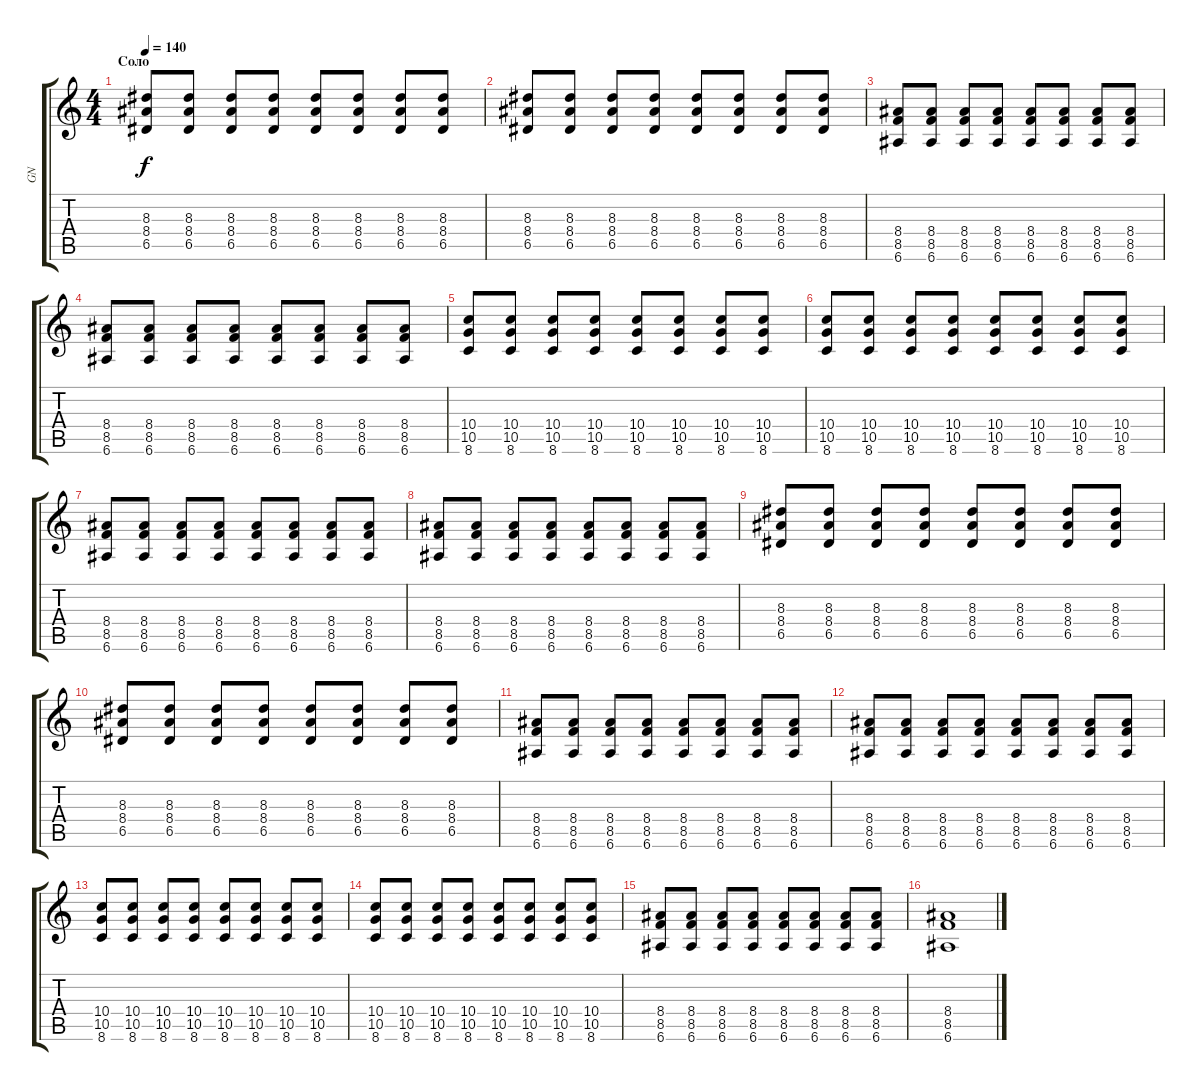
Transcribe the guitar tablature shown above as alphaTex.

\track ("GN " "GN ") {instrument overdrivenguitar}
\staff {score tabs}
\tuning (E4 B3 G3 D3 A2 E2) {hide}
\ts (4 4)
\section ("" "Соло")
\tempo 140
\clef g2
\ks c
(8.3 8.4 6.5).8{dy f} (8.3 8.4 6.5).8 (8.3 8.4 6.5).8 (8.3 8.4 6.5).8 (8.3 8.4 6.5).8 (8.3 8.4 6.5).8 (8.3 8.4 6.5).8 (8.3 8.4 6.5).8 |
(8.3 8.4 6.5).8 (8.3 8.4 6.5).8 (8.3 8.4 6.5).8 (8.3 8.4 6.5).8 (8.3 8.4 6.5).8 (8.3 8.4 6.5).8 (8.3 8.4 6.5).8 (8.3 8.4 6.5).8 |
(8.4 8.5 6.6).8 (8.4 8.5 6.6).8 (8.4 8.5 6.6).8 (8.4 8.5 6.6).8 (8.4 8.5 6.6).8 (8.4 8.5 6.6).8 (8.4 8.5 6.6).8 (8.4 8.5 6.6).8 |
(8.4 8.5 6.6).8 (8.4 8.5 6.6).8 (8.4 8.5 6.6).8 (8.4 8.5 6.6).8 (8.4 8.5 6.6).8 (8.4 8.5 6.6).8 (8.4 8.5 6.6).8 (8.4 8.5 6.6).8 |
(10.4 10.5 8.6).8 (10.4 10.5 8.6).8 (10.4 10.5 8.6).8 (10.4 10.5 8.6).8 (10.4 10.5 8.6).8 (10.4 10.5 8.6).8 (10.4 10.5 8.6).8 (10.4 10.5 8.6).8 |
(10.4 10.5 8.6).8 (10.4 10.5 8.6).8 (10.4 10.5 8.6).8 (10.4 10.5 8.6).8 (10.4 10.5 8.6).8 (10.4 10.5 8.6).8 (10.4 10.5 8.6).8 (10.4 10.5 8.6).8 |
(8.4 8.5 6.6).8 (8.4 8.5 6.6).8 (8.4 8.5 6.6).8 (8.4 8.5 6.6).8 (8.4 8.5 6.6).8 (8.4 8.5 6.6).8 (8.4 8.5 6.6).8 (8.4 8.5 6.6).8 |
(8.4 8.5 6.6).8 (8.4 8.5 6.6).8 (8.4 8.5 6.6).8 (8.4 8.5 6.6).8 (8.4 8.5 6.6).8 (8.4 8.5 6.6).8 (8.4 8.5 6.6).8 (8.4 8.5 6.6).8 |
(8.3 8.4 6.5).8 (8.3 8.4 6.5).8 (8.3 8.4 6.5).8 (8.3 8.4 6.5).8 (8.3 8.4 6.5).8 (8.3 8.4 6.5).8 (8.3 8.4 6.5).8 (8.3 8.4 6.5).8 |
(8.3 8.4 6.5).8 (8.3 8.4 6.5).8 (8.3 8.4 6.5).8 (8.3 8.4 6.5).8 (8.3 8.4 6.5).8 (8.3 8.4 6.5).8 (8.3 8.4 6.5).8 (8.3 8.4 6.5).8 |
(8.4 8.5 6.6).8 (8.4 8.5 6.6).8 (8.4 8.5 6.6).8 (8.4 8.5 6.6).8 (8.4 8.5 6.6).8 (8.4 8.5 6.6).8 (8.4 8.5 6.6).8 (8.4 8.5 6.6).8 |
(8.4 8.5 6.6).8 (8.4 8.5 6.6).8 (8.4 8.5 6.6).8 (8.4 8.5 6.6).8 (8.4 8.5 6.6).8 (8.4 8.5 6.6).8 (8.4 8.5 6.6).8 (8.4 8.5 6.6).8 |
(10.4 10.5 8.6).8 (10.4 10.5 8.6).8 (10.4 10.5 8.6).8 (10.4 10.5 8.6).8 (10.4 10.5 8.6).8 (10.4 10.5 8.6).8 (10.4 10.5 8.6).8 (10.4 10.5 8.6).8 |
(10.4 10.5 8.6).8 (10.4 10.5 8.6).8 (10.4 10.5 8.6).8 (10.4 10.5 8.6).8 (10.4 10.5 8.6).8 (10.4 10.5 8.6).8 (10.4 10.5 8.6).8 (10.4 10.5 8.6).8 |
(8.4 8.5 6.6).8 (8.4 8.5 6.6).8 (8.4 8.5 6.6).8 (8.4 8.5 6.6).8 (8.4 8.5 6.6).8 (8.4 8.5 6.6).8 (8.4 8.5 6.6).8 (8.4 8.5 6.6).8 |
(8.4 8.5 6.6).1
